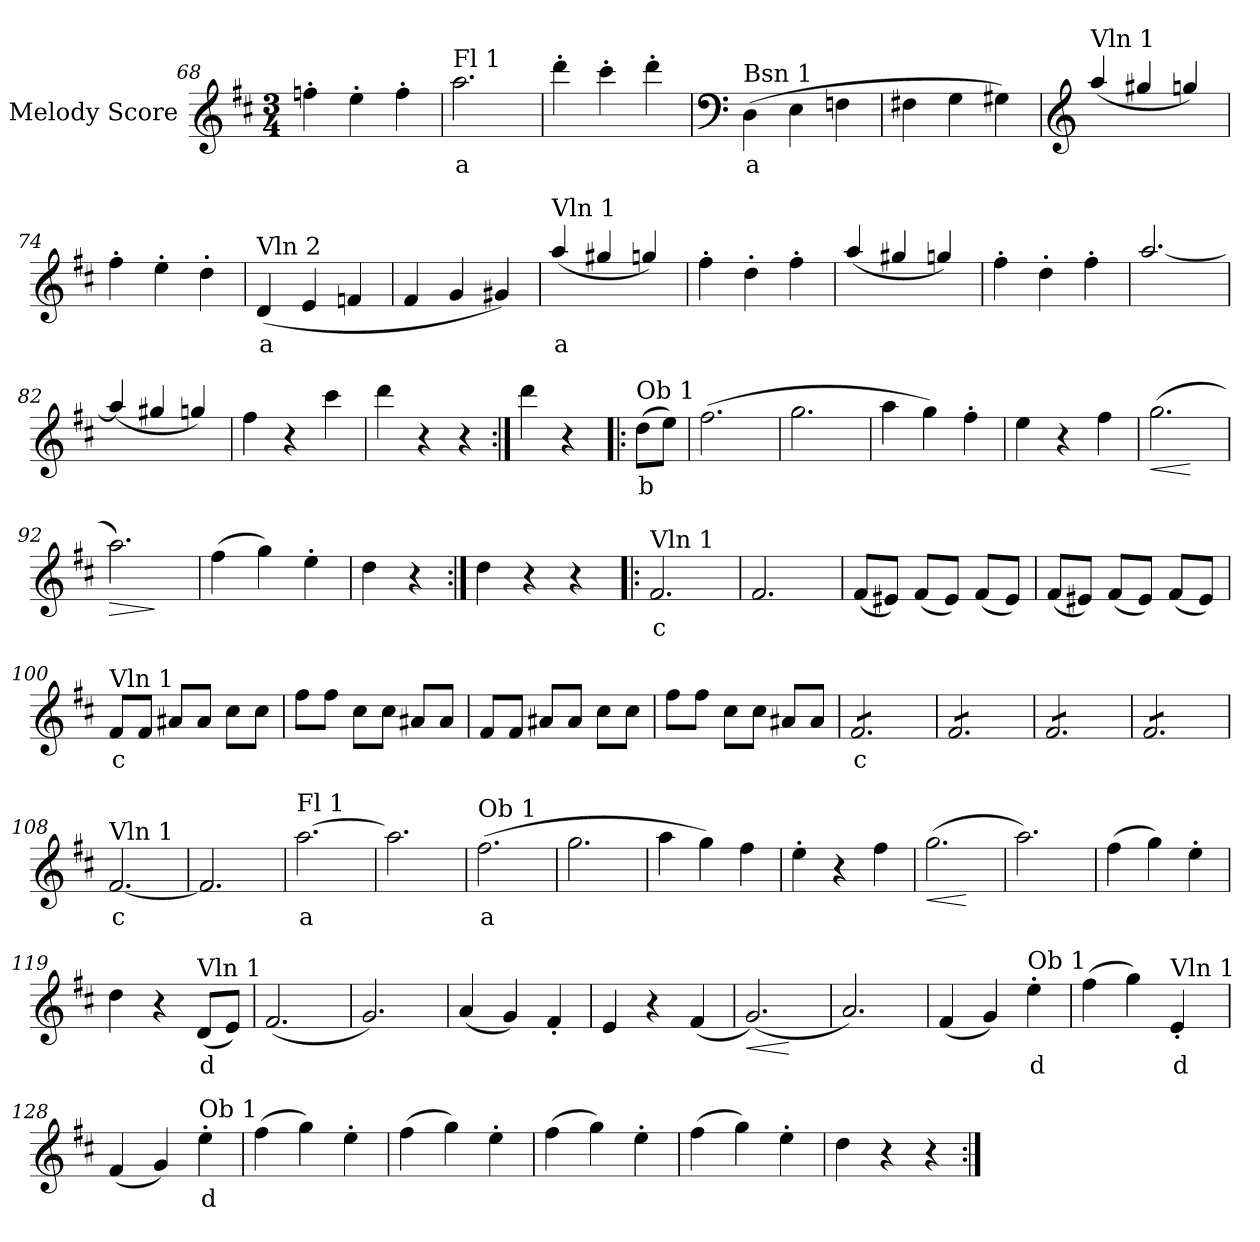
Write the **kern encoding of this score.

**kern	**text	**dynam
*part1	*part1	*part1
*staff1	*staff1	*staff1
*I"Melody Score	*	*
*k[f#c#]	*	*
*M3/4	*	*
=68	=68	=68
4ffn'\	.	.
4ee'\	.	.
4ff'\	.	.
=69	=69	=69
!LO:TX:a:t=Fl 1	!	!
!	!LO:LY:b:color=#FF0000	!
2.aa\	a	.
=70	=70	=70
4ddd'\	.	.
4ccc#'\	.	.
4ddd'\	.	.
=71	=71	=71
*clefF4	*	*
!LO:TX:a:t=Bsn 1	!	!
!	!LO:LY:b:color=#FF0000	!
(4D\	a	.
4E\	.	.
4Fn\	.	.
=72	=72	=72
4F#X\	.	.
4G\	.	.
4G#X\)	.	.
=73	=73	=73
*clefG2	*	*
!LO:TX:a:t=Vln 1	!	!
(4aa/	.	.
4gg#X/	.	.
4ggn/)	.	.
=74	=74	=74
4ff#'\	.	.
4ee'\	.	.
4dd'\	.	.
=75	=75	=75
!LO:TX:a:t=Vln 2	!	!
!	!LO:LY:b:color=#FF0000	!
(4d/	a	.
4e/	.	.
4fn/	.	.
=76	=76	=76
4f#/	.	.
4g/	.	.
4g#X/)	.	.
=77	=77	=77
!LO:TX:a:t=Vln 1	!	!
!	!LO:LY:b:color=#FF0000	!
(4aa/	a	.
4gg#X/	.	.
4ggn/)	.	.
=78	=78	=78
4ff#'\	.	.
4dd'\	.	.
4ff#'\	.	.
=79	=79	=79
(4aa/	.	.
4gg#X/	.	.
4ggn/)	.	.
=80	=80	=80
4ff#'\	.	.
4dd'\	.	.
4ff#'\	.	.
=81	=81	=81
[2.aa/	.	.
=82	=82	=82
(4aa/]	.	.
4gg#X/	.	.
4ggn/)	.	.
=83	=83	=83
4ff#\	.	.
4r	.	.
4ccc#\	.	.
=84	=84	=84
4ddd\	.	.
4r	.	.
4r	.	.
=85:|!	=85:|!	=85:|!
4ddd\	.	.
4r	.	.
=86!|:	=86!|:	=86!|:
*MM260	*	*
!LO:TX:a:t=Ob 1	!	!
!	!LO:LY:b:color=#FF0000	!
(8dd\L	b	.
8ee\J)	.	.
=87	=87	=87
(2.ff#\	.	.
=88	=88	=88
2.gg\	.	.
=89	=89	=89
4aa\	.	.
4gg\)	.	.
4ff#'\	.	.
=90	=90	=90
4ee\	.	.
4r	.	.
4ff#\	.	.
=91	=91	=91
!	!	!LO:HP:b
(2.gg\	.	<
.	.	[
=92	=92	=92
!	!	!LO:HP:b
2.aa\)	.	>
.	.	]
=93	=93	=93
(4ff#\	.	.
4gg\)	.	.
4ee'\	.	.
=94	=94	=94
4dd\	.	.
4r	.	.
=95:|!	=95:|!	=95:|!
4dd\	.	.
4r	.	.
4r	.	.
=96!|:	=96!|:	=96!|:
!LO:TX:a:t=Vln 1	!	!
!	!LO:LY:b:color=#FF0000	!
2.f#/	c	.
=97	=97	=97
2.f#/	.	.
=98	=98	=98
(8f#/L	.	.
8e#X/J)	.	.
(8f#/L	.	.
8e#/J)	.	.
(8f#/L	.	.
8e#/J)	.	.
=99	=99	=99
(8f#/L	.	.
8e#X/J)	.	.
(8f#/L	.	.
8e#/J)	.	.
(8f#/L	.	.
8e#/J)	.	.
=100	=100	=100
!LO:TX:a:t=Vln 1	!	!
!	!LO:LY:b:color=#FF0000	!
8f#/L	c	.
8f#/J	.	.
8a#X/L	.	.
8a#/J	.	.
8cc#\L	.	.
8cc#\J	.	.
=101	=101	=101
8ff#\L	.	.
8ff#\J	.	.
8cc#\L	.	.
8cc#\J	.	.
8a#X/L	.	.
8a#/J	.	.
=102	=102	=102
8f#/L	.	.
8f#/J	.	.
8a#X/L	.	.
8a#/J	.	.
8cc#\L	.	.
8cc#\J	.	.
=103	=103	=103
8ff#\L	.	.
8ff#\J	.	.
8cc#\L	.	.
8cc#\J	.	.
8a#X/L	.	.
8a#/J	.	.
=104	=104	=104
!LO:TX:a:t=Vln 1	!	!
!	!LO:LY:b:color=#FF0000	!
*tremolo	*	*
8f#/L	c	.
8f#/	.	.
8f#/	.	.
8f#/	.	.
8f#/	.	.
8f#/J	.	.
=105	=105	=105
8f#/L	.	.
8f#/	.	.
8f#/	.	.
8f#/	.	.
8f#/	.	.
8f#/J	.	.
=106	=106	=106
8f#/L	.	.
8f#/	.	.
8f#/	.	.
8f#/	.	.
8f#/	.	.
8f#/J	.	.
=107	=107	=107
8f#/L	.	.
8f#/	.	.
8f#/	.	.
8f#/	.	.
8f#/	.	.
8f#/J	.	.
*Xtremolo	*	*
=108	=108	=108
!LO:TX:a:t=Vln 1	!	!
!	!LO:LY:b:color=#FF0000	!
[2.f#/	c	.
=109	=109	=109
2.f#/]	.	.
=110	=110	=110
!LO:TX:a:t=Fl 1	!	!
!	!LO:LY:b:color=#FF0000	!
[2.aa\	a	.
=111	=111	=111
2.aa\]	.	.
=112	=112	=112
!LO:TX:a:t=Ob 1	!	!
!	!LO:LY:b:color=#FF0000	!
(2.ff#\	a	.
=113	=113	=113
2.gg\	.	.
=114	=114	=114
4aa\	.	.
4gg\)	.	.
4ff#\	.	.
=115	=115	=115
4ee'\	.	.
4r	.	.
4ff#\	.	.
=116	=116	=116
!	!	!LO:HP:b
(2.gg\	.	<
.	.	[
=117	=117	=117
2.aa\)	.	.
=118	=118	=118
(4ff#\	.	.
4gg\)	.	.
4ee'\	.	.
=119	=119	=119
4dd\	.	.
4r	.	.
!LO:TX:a:t=Vln 1	!	!
!	!LO:LY:b:color=#FF0000	!
(8d/L	d	.
8e/J)	.	.
=120	=120	=120
(2.f#/	.	.
=121	=121	=121
2.g/)	.	.
=122	=122	=122
(4a/	.	.
4g/)	.	.
4f#'/	.	.
=123	=123	=123
4e/	.	.
4r	.	.
(4f#/	.	.
=124	=124	=124
!	!	!LO:HP:b
(2.g/)	.	<
.	.	[
=125	=125	=125
2.a/)	.	.
=126	=126	=126
(4f#/	.	.
4g/)	.	.
!LO:TX:a:t=Ob 1	!	!
!	!LO:LY:b:color=#FF0000	!
4ee'\	d	.
=127	=127	=127
(4ff#\	.	.
4gg\)	.	.
!LO:TX:a:t=Vln 1	!	!
!	!LO:LY:b:color=#FF0000	!
4e'/	d	.
=128	=128	=128
(4f#/	.	.
4g/)	.	.
!LO:TX:a:t=Ob 1	!	!
!	!LO:LY:b:color=#FF0000	!
4ee'\	d	.
=129	=129	=129
(4ff#\	.	.
4gg\)	.	.
4ee'\	.	.
=130	=130	=130
(4ff#\	.	.
4gg\)	.	.
4ee'\	.	.
=131	=131	=131
(4ff#\	.	.
4gg\)	.	.
4ee'\	.	.
=132	=132	=132
(4ff#\	.	.
4gg\)	.	.
4ee'\	.	.
=133	=133	=133
4dd\	.	.
4r	.	.
4r	.	.
=:|!	=:|!	=:|!
*-	*-	*-
